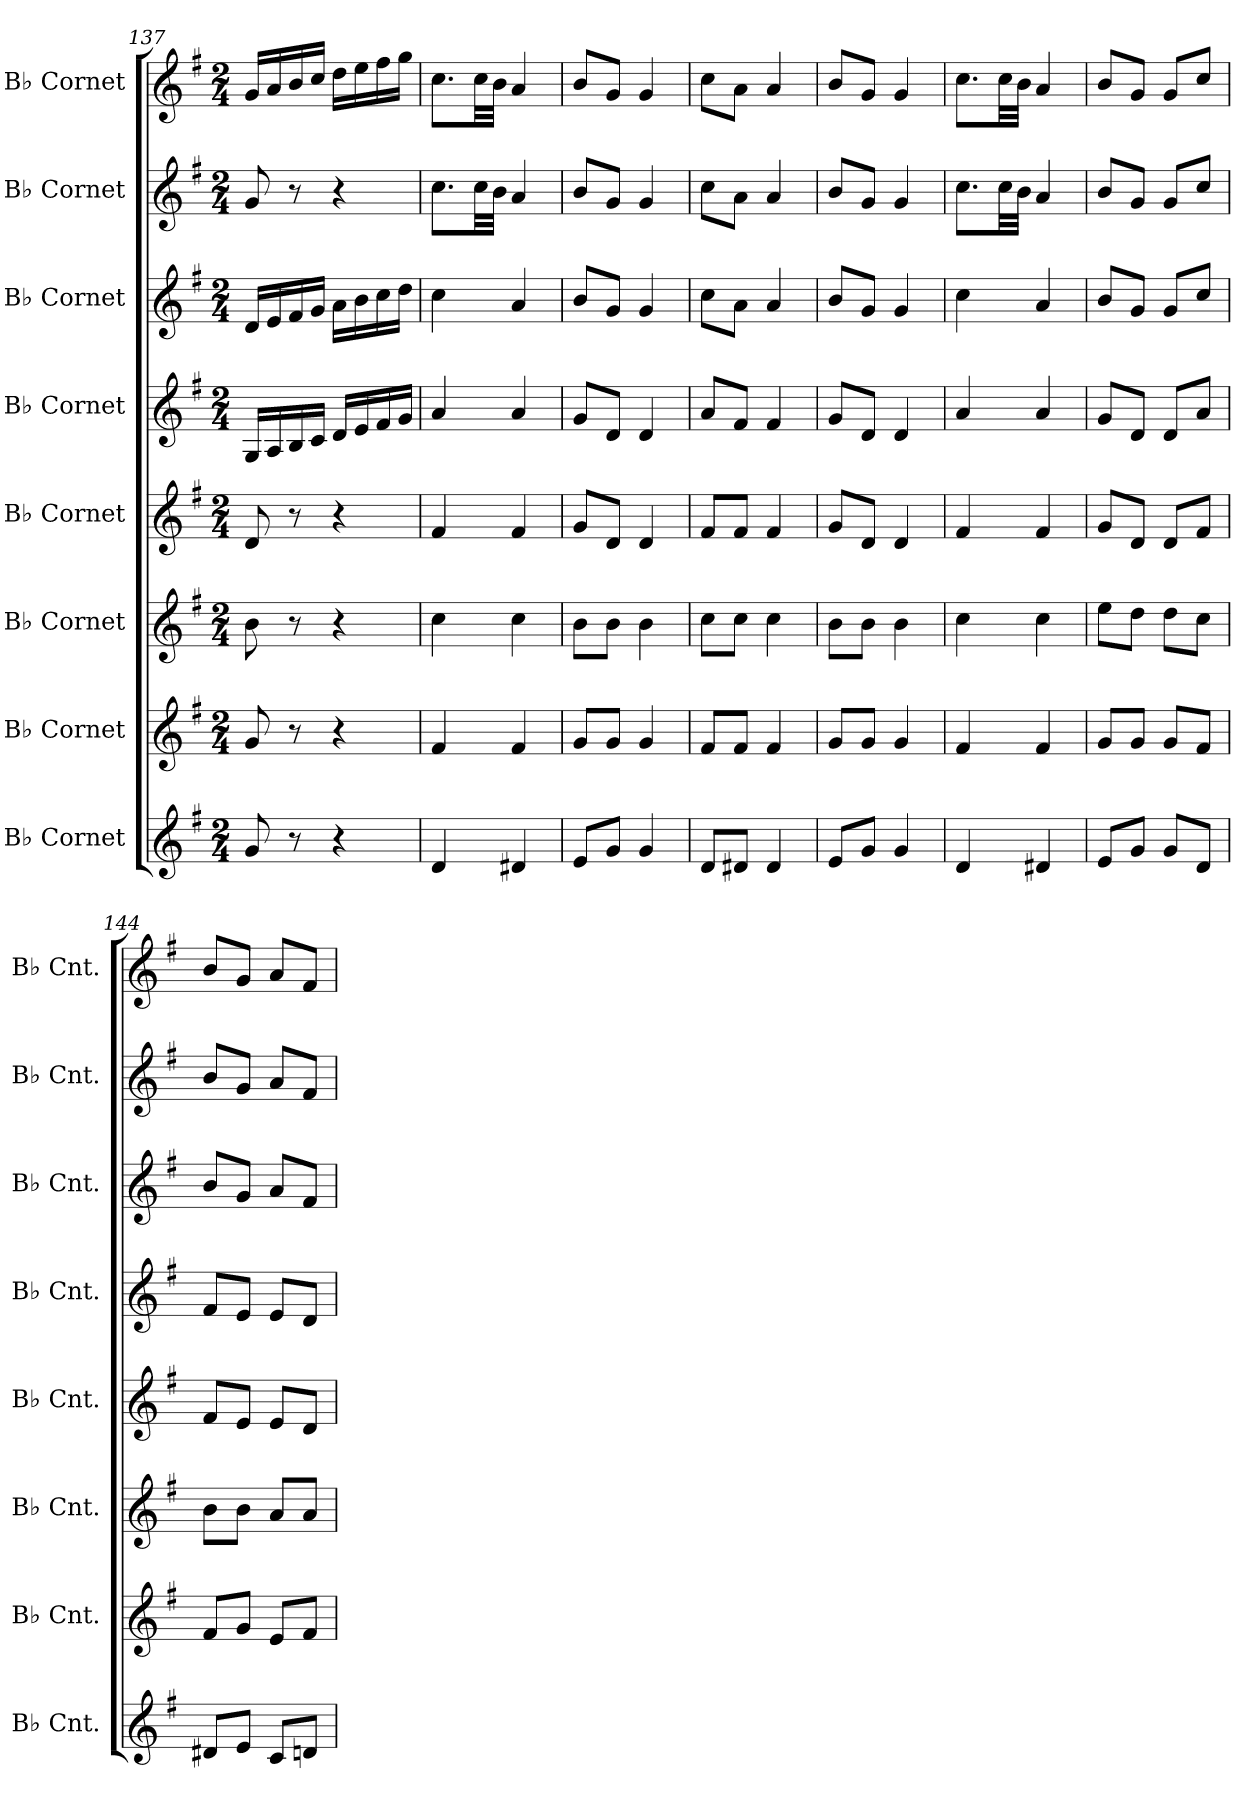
**kern	**kern	**kern	**kern	**kern	**kern	**kern	**kern
*part8	*part7	*part6	*part5	*part4	*part3	*part2	*part1
*staff8	*staff7	*staff6	*staff5	*staff4	*staff3	*staff2	*staff1
*I"B♭ Cornet	*I"B♭ Cornet	*I"B♭ Cornet	*I"B♭ Cornet	*I"B♭ Cornet	*I"B♭ Cornet	*I"B♭ Cornet	*I"B♭ Cornet
*I'B♭ Cnt.	*I'B♭ Cnt.	*I'B♭ Cnt.	*I'B♭ Cnt.	*I'B♭ Cnt.	*I'B♭ Cnt.	*I'B♭ Cnt.	*I'B♭ Cnt.
*clefG2	*clefG2	*clefG2	*clefG2	*clefG2	*clefG2	*clefG2	*clefG2
*ITrd1c2	*ITrd1c2	*ITrd1c2	*ITrd1c2	*ITrd1c2	*ITrd1c2	*ITrd1c2	*ITrd1c2
*k[b-]	*k[b-]	*k[b-]	*k[b-]	*k[b-]	*k[b-]	*k[b-]	*k[b-]
*M2/4	*M2/4	*M2/4	*M2/4	*M2/4	*M2/4	*M2/4	*M2/4
=137	=137	=137	=137	=137	=137	=137	=137
8f/	8f/	8a\	8c/	16F/LL	16c/LL	8f/	16f/LL
.	.	.	.	16G/	16d/	.	16g/
8r	8r	8r	8r	16A/	16e/	8r	16a/
.	.	.	.	16B-/JJ	16f/JJ	.	16b-/JJ
4r	4r	4r	4r	16c/LL	16g\LL	4r	16cc\LL
.	.	.	.	16d/	16a\	.	16dd\
.	.	.	.	16e/	16b-\	.	16ee\
.	.	.	.	16f/JJ	16cc\JJ	.	16ff\JJ
=138	=138	=138	=138	=138	=138	=138	=138
4c/	4e/	4b-\	4e/	4g/	4b-\	8.b-\L	8.b-\L
.	.	.	.	.	.	32b-\LL	32b-\LL
.	.	.	.	.	.	32a\JJJ	32a\JJJ
4c#X/	4e/	4b-\	4e/	4g/	4g/	4g/	4g/
=139	=139	=139	=139	=139	=139	=139	=139
8d/L	8f/L	8a\L	8f/L	8f/L	8a/L	8a/L	8a/L
8f/J	8f/J	8a\J	8c/J	8c/J	8f/J	8f/J	8f/J
4f/	4f/	4a\	4c/	4c/	4f/	4f/	4f/
=140	=140	=140	=140	=140	=140	=140	=140
8c/L	8e/L	8b-\L	8e/L	8g/L	8b-\L	8b-\L	8b-\L
8c#X/J	8e/J	8b-\J	8e/J	8e/J	8g\J	8g\J	8g\J
4c#/	4e/	4b-\	4e/	4e/	4g/	4g/	4g/
=141	=141	=141	=141	=141	=141	=141	=141
8d/L	8f/L	8a\L	8f/L	8f/L	8a/L	8a/L	8a/L
8f/J	8f/J	8a\J	8c/J	8c/J	8f/J	8f/J	8f/J
4f/	4f/	4a\	4c/	4c/	4f/	4f/	4f/
=142	=142	=142	=142	=142	=142	=142	=142
4c/	4e/	4b-\	4e/	4g/	4b-\	8.b-\L	8.b-\L
.	.	.	.	.	.	32b-\LL	32b-\LL
.	.	.	.	.	.	32a\JJJ	32a\JJJ
4c#X/	4e/	4b-\	4e/	4g/	4g/	4g/	4g/
=143	=143	=143	=143	=143	=143	=143	=143
8d/L	8f/L	8dd\L	8f/L	8f/L	8a/L	8a/L	8a/L
8f/J	8f/J	8cc\J	8c/J	8c/J	8f/J	8f/J	8f/J
8f/L	8f/L	8cc\L	8c/L	8c/L	8f/L	8f/L	8f/L
8c/J	8e/J	8b-\J	8e/J	8g/J	8b-/J	8b-/J	8b-/J
=144	=144	=144	=144	=144	=144	=144	=144
8c#X/L	8e/L	8a\L	8e/L	8e/L	8a/L	8a/L	8a/L
8d/J	8f/J	8a\J	8d/J	8d/J	8f/J	8f/J	8f/J
8B-/L	8d/L	8g/L	8d/L	8d/L	8g/L	8g/L	8g/L
8cn/J	8e/J	8g/J	8c/J	8c/J	8e/J	8e/J	8e/J
=	=	=	=	=	=	=	=
*-	*-	*-	*-	*-	*-	*-	*-
